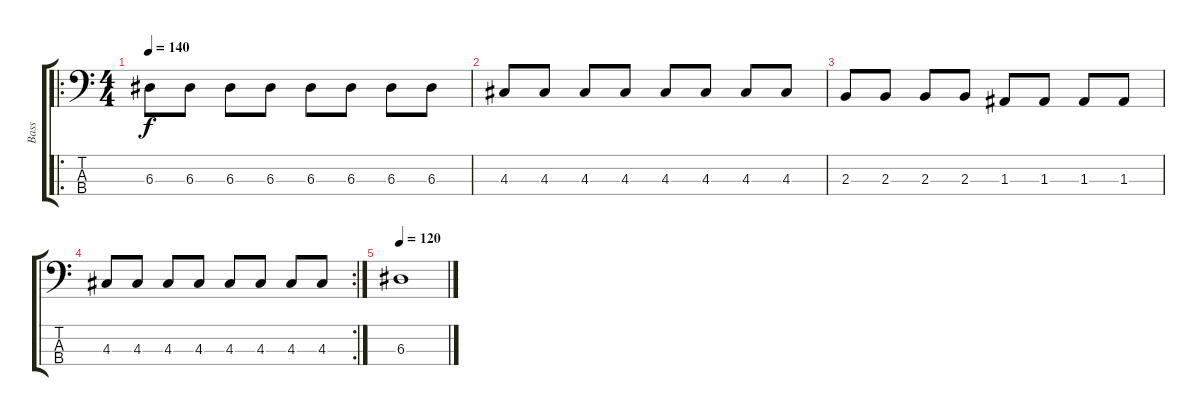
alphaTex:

\track ("Bass" "Bass") {instrument electricbassfinger}
\staff {score tabs}
\tuning (G2 D2 A1 E1) {hide}
\ro
\ts (4 4)
\tempo 140
\clef f4
\ks c
6.3.8{dy f} 6.3.8 6.3.8 6.3.8 6.3.8 6.3.8 6.3.8 6.3.8 |
4.3.8 4.3.8 4.3.8 4.3.8 4.3.8 4.3.8 4.3.8 4.3.8 |
2.3.8 2.3.8 2.3.8 2.3.8 1.3.8 1.3.8 1.3.8 1.3.8 |
\rc 2
4.3.8 4.3.8 4.3.8 4.3.8 4.3.8 4.3.8 4.3.8 4.3.8 |
\tempo 120
6.3.1
